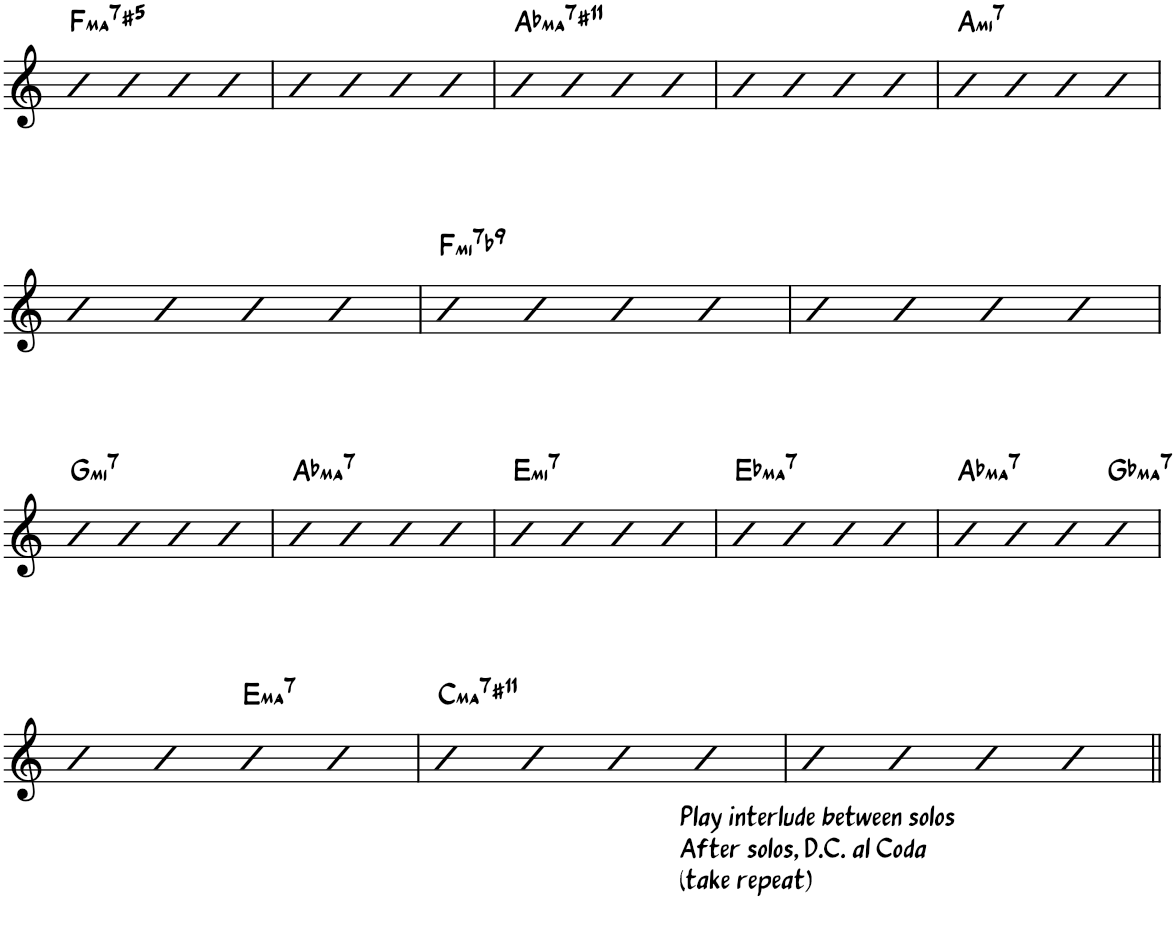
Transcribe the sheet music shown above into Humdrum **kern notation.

**kern	**harte
*part1	*part1
*staff1	*
*I"Piano	*
*I'Pno	*
!!LO:PB:g=z
*clefG2	*
*k[]	*
*M4/4	*
=66	=66
!	!LO:H:kt=ma7
4b	F:(3,#5,7)
4b	.
4b	.
4b	.
=67	=67
4b	.
4b	.
4b	.
4b	.
=68	=68
!	!LO:H:kt=ma7
4b	Ab:maj7(#11)
4b	.
4b	.
4b	.
=69	=69
4b	.
4b	.
4b	.
4b	.
=70	=70
!	!LO:H:kt=mi7
4b	A:min7
4b	.
4b	.
4b	.
!!LO:LB:g=z
=71	=71
4b	.
4b	.
4b	.
4b	.
=72	=72
!	!LO:H:kt=mi7
4b	F:min7(b9)
4b	.
4b	.
4b	.
=73	=73
4b	.
4b	.
4b	.
4b	.
!!LO:LB:g=z
=74	=74
!	!LO:H:kt=mi7
4bn	G:min7
4b	.
4b	.
4b	.
=75	=75
!	!LO:H:kt=ma7
4b	Ab:maj7
4b	.
4b	.
4b	.
=76	=76
!	!LO:H:kt=mi7
4b	E:min7
4b	.
4b	.
4b	.
=77	=77
!	!LO:H:kt=ma7
4bn	Eb:maj7
4b	.
4b	.
4b	.
=78	=78
!	!LO:H:kt=ma7
4b	Ab:maj7
4b	.
4b	.
!	!LO:H:kt=ma7
4bn	Gb:maj7
!!LO:LB:g=z
=79	=79
4b	.
4b	.
!	!LO:H:kt=ma7
4b	E:maj7
4b	.
=80	=80
!	!LO:H:kt=ma7
4b	C:maj7(#11)
4b	.
4b	.
4b	.
=81	=81
!LO:TX:b:t=Play interlude between solos	!
!LO:TX:b:t=After solos, D.C. al Coda	!
!LO:TX:b:t=(take repeat)	!
4b	.
4b	.
4b	.
4b	.
=||	=||
*-	*-
